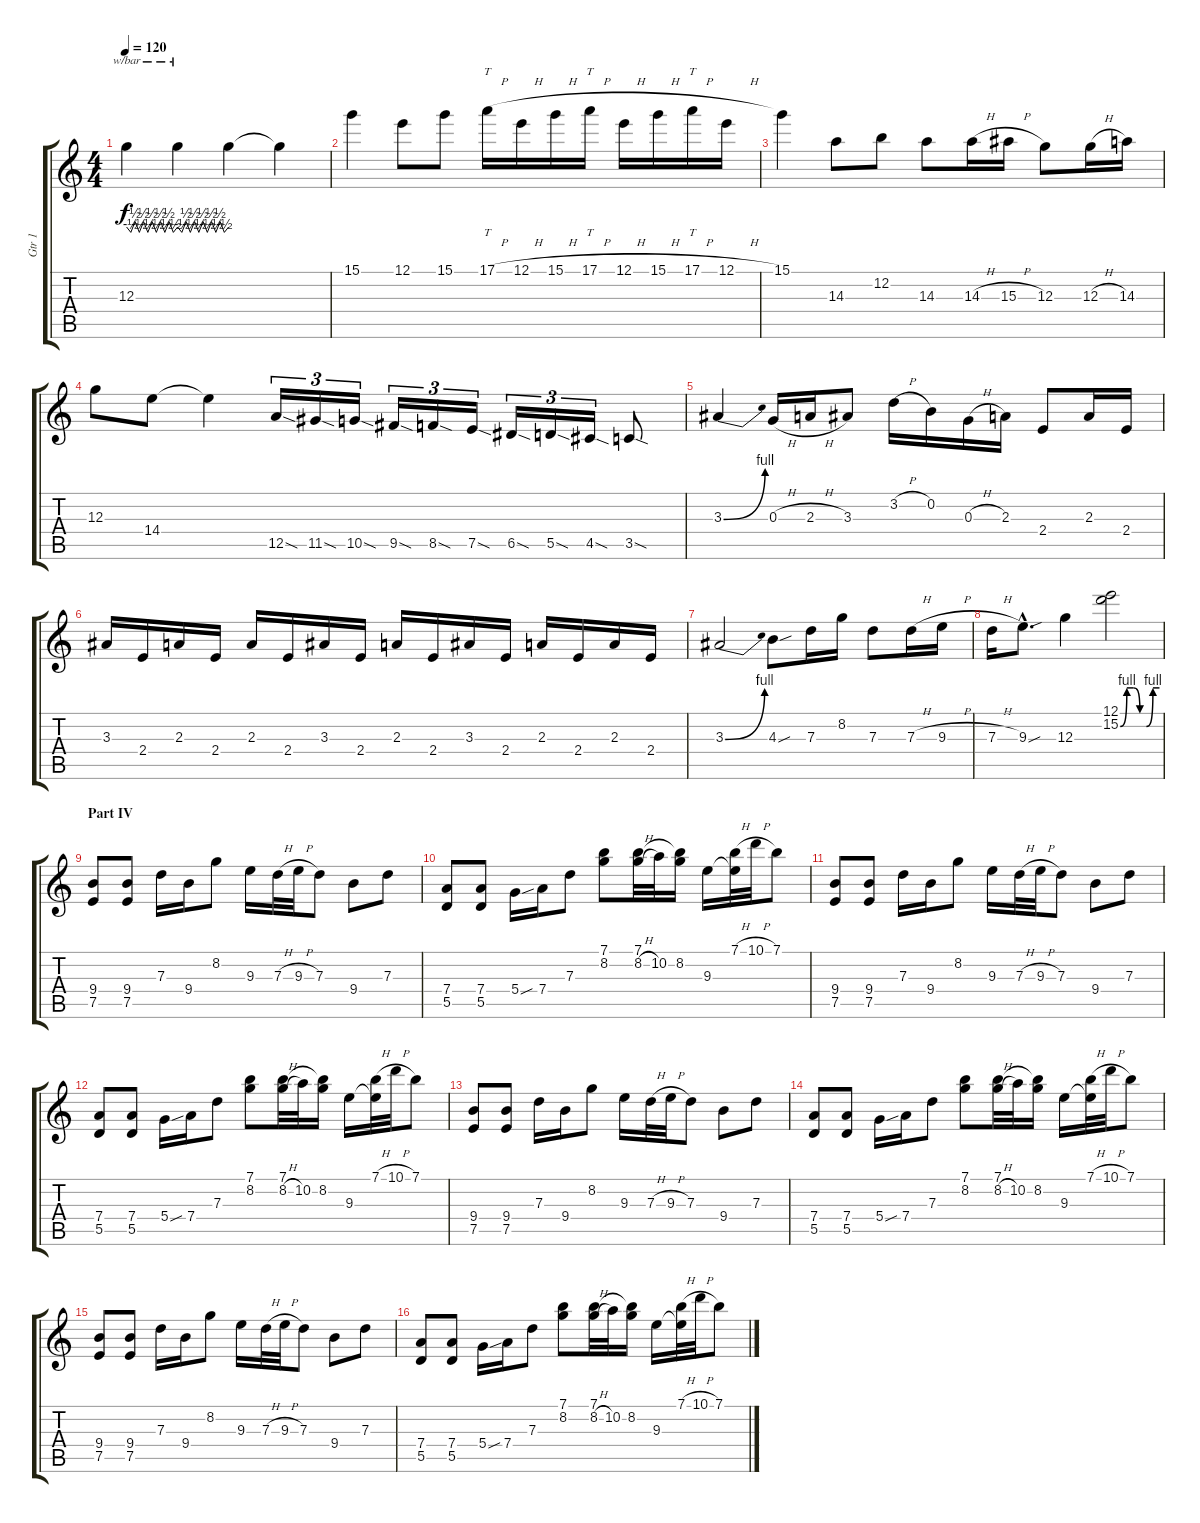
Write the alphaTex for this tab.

\track ("Gtr 1" "Gtr 1") {instrument overdrivenguitar}
\staff {score tabs}
\tuning (E4 B3 G3 D3 A2 E2) {hide}
\ts (4 4)
\tempo 120
\clef g2
\ks c
12.3{t}.4{tbe (custom default 0 0 5 -2 10 2 15 -2 20 2 25 -2 30 2 35 -2 40 2 45 -2 50 2 55 -2 60 0) dy f} 12.3{t}.4{tbe (custom default 0 0 5 -2 10 2 15 -2 20 2 25 -2 30 2 35 -2 40 2 45 -2 50 2 55 -2 60 0)} 12.3{t}.4 12.3{t}.4 |
15.1.4 12.1.8 15.1.8 17.1{h}.16{tt} 12.1{h}.16 15.1{h}.16 17.1{h}.16{tt} 12.1{h}.16 15.1{h}.16 17.1{h}.16{tt} 12.1{h}.16 |
15.1.4 14.3.8 12.2.8 14.3.8 14.3{h}.16 15.3{h}.16 12.3.8 12.3{h}.16 14.3.16 |
12.3.8 14.4.8 14.4{t}.4 12.5{sod}.16{tu (3 2)} 11.5{sod}.16{tu (3 2) balance 5} 10.5{sod}.16{tu (3 2) balance 6} 9.5{sod}.16{tu (3 2) balance 7} 8.5{sod}.16{tu (3 2) balance 8} 7.5{sod}.16{tu (3 2) balance 8} 6.5{sod}.16{tu (3 2) balance 9} 5.5{sod}.16{tu (3 2) balance 10} 4.5{sod}.16{tu (3 2) balance 11} 3.5{sod}.8{balance 12} |
3.3{be (bend 0 0 60 4)}.4 0.3{h}.16 2.3{h}.16 3.3.8 3.2{h}.16 0.2.16 0.3{h}.16 2.3.16 2.4.8 2.3.16 2.4.16 |
3.3.16 2.4.16 2.3.16 2.4.16 2.3.16 2.4.16 3.3.16 2.4.16 2.3.16 2.4.16 3.3.16 2.4.16 2.3.16 2.4.16 2.3.16 2.4.16 |
3.3{be (bend 0 0 60 4)}.2 4.3{sou}.8 7.3.16 8.2.16 7.3.8 7.3{h}.16 9.3{h}.16 |
7.3{h}.16 9.3{sou hac}.8{d} 12.3.4 (12.1 15.2{be (custom 0 0 10 4 20 4 30 0 40 0 50 4 60 4)}).2 |
\section ("" "Part IV")
(9.4 7.5).8{volume 14 balance 4} (9.4 7.5).8 7.3.16 9.4.16 8.2.8 9.3.16 7.3{h}.32 9.3{h}.32 7.3.8 9.4.8 7.3.8 |
(7.4 5.5).8 (7.4 5.5).8 5.4{sou}.16 7.4.16 7.3.8 (7.1 8.2).8 (7.1 8.2{h}).32 10.2.32 (7.1{t} 8.2).16 9.3.16 (7.1{h} 9.3{t}).32 10.1{h}.32 7.1.8 |
(9.4 7.5).8 (9.4 7.5).8 7.3.16 9.4.16 8.2.8 9.3.16 7.3{h}.32 9.3{h}.32 7.3.8 9.4.8 7.3.8 |
(7.4 5.5).8 (7.4 5.5).8 5.4{sou}.16 7.4.16 7.3.8 (7.1 8.2).8 (7.1 8.2{h}).32 10.2.32 (7.1{t} 8.2).16 9.3.16 (7.1{h} 9.3{t}).32 10.1{h}.32 7.1.8 |
(9.4 7.5).8 (9.4 7.5).8 7.3.16 9.4.16 8.2.8 9.3.16 7.3{h}.32 9.3{h}.32 7.3.8 9.4.8 7.3.8 |
(7.4 5.5).8 (7.4 5.5).8 5.4{sou}.16 7.4.16 7.3.8 (7.1 8.2).8 (7.1 8.2{h}).32 10.2.32 (7.1{t} 8.2).16 9.3.16 (7.1{h} 9.3{t}).32 10.1{h}.32 7.1.8 |
(9.4 7.5).8 (9.4 7.5).8 7.3.16 9.4.16 8.2.8 9.3.16 7.3{h}.32 9.3{h}.32 7.3.8 9.4.8 7.3.8 |
(7.4 5.5).8 (7.4 5.5).8 5.4{sou}.16 7.4.16 7.3.8 (7.1 8.2).8 (7.1 8.2{h}).32 10.2.32 (7.1{t} 8.2).16 9.3.16 (7.1{h} 9.3{t}).32 10.1{h}.32 7.1.8
